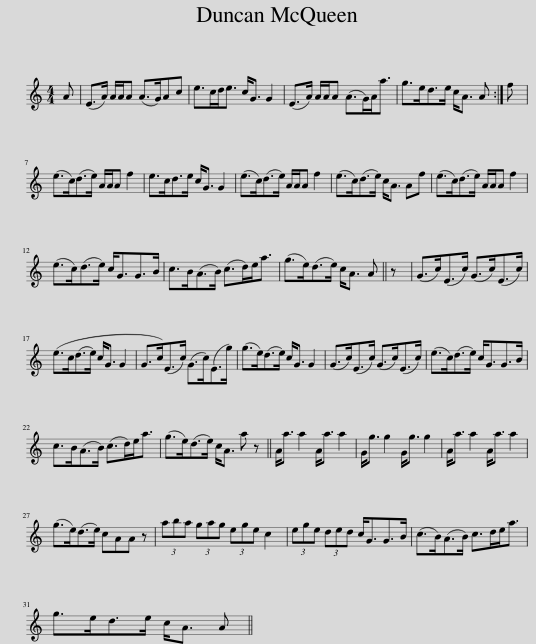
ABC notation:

X:1
L:1/8
M:4/4
I:linebreak $
K:C
V:1 treble
V:1
 A | (E>A) A/A/A (A>G)Ac | e>cd<e c<G G2 | (E>A) A/A/A (A>G)A<a | g>ed>e c<A A :| %5
 f |$ (e>c)(d>e) A/A/A f2 | e>cd>e c<G G2 | (e>c)(d>e) A/A/A f2 | (e>c)(d>e) c<A Af | %10
 (e>c)(d>e) A/A/A f2 |$ (e>c)(d>e) c<GG>B | c>B(A>B) (c>d)e<a | (g>e)(d>e) c<A A || z | %15
 (G>c)(E>c) (G>c)(E>c) |$ (e>c(d>e) c<G G2 | G>c)(E>c) (G>c)(E>g) | (g>e)(d>e) c<G G2 | (G>c)(E>c) (G>c)(E>c) | %20
 (e>c)(d>e) c<GG>B |$ c>B(A>B) (c>d)e<a | (g>e)(d>e) c<A a z || A<a a2 A<a a2 | G<g g2 G<g g2 | %25
 A<a a2 A<a a2 |$ (g>e)(d>e) cAA z | (3aba (3gag (3ege c2 | (3ege (3ded c<GG>B | (c>B)(A>B) c>de<a |$ %30
 g>ed>e c<A A || %31
